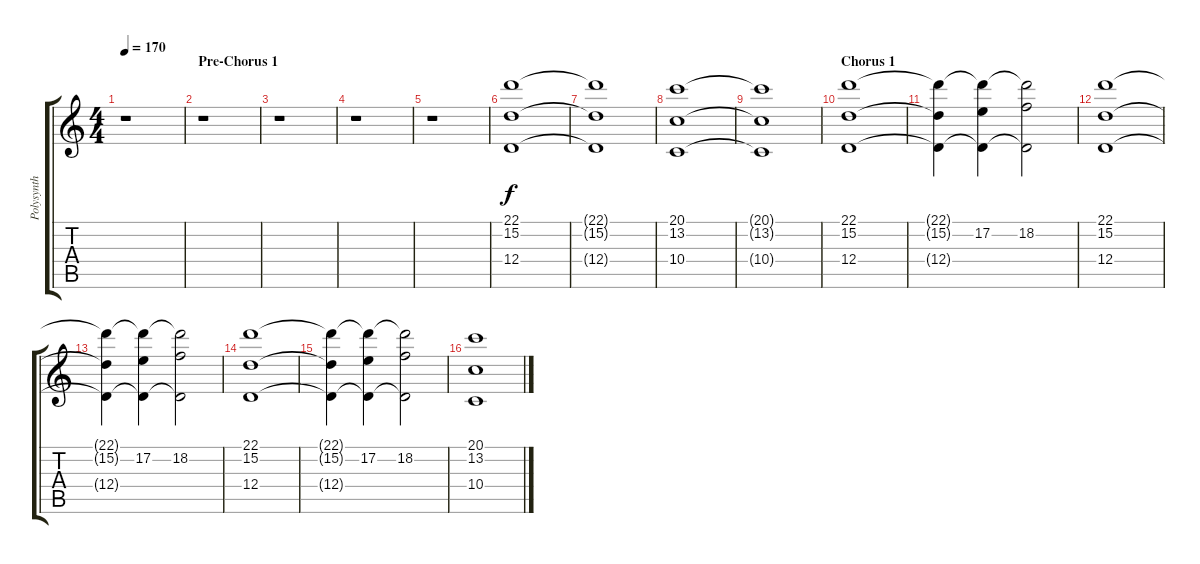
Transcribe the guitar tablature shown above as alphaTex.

\track ("Polysynth" "Polysynth") {instrument pad3polysynth}
\staff {score tabs}
\tuning (E4 B3 G3 D3 A2 D2) {hide}
\ts (4 4)
\tempo 170
\clef g2
\ks c
r.1{dy f} |
\section ("" "Pre-Chorus 1")
r.1 |
r.1 |
r.1 |
r.1 |
(22.1 15.2 12.4).1 |
(22.1{t} 15.2{t} 12.4{t}).1 |
(20.1 13.2 10.4).1 |
(20.1{t} 13.2{t} 10.4{t}).1 |
\section ("" "Chorus 1")
(22.1 15.2 12.4).1 |
(22.1{t} 15.2{t} 12.4{t}).4 (22.1{t} 17.2 12.4{t}).4 (22.1{t} 18.2 12.4{t}).2 |
(22.1 15.2 12.4).1 |
(22.1{t} 15.2{t} 12.4{t}).4 (22.1{t} 17.2 12.4{t}).4 (22.1{t} 18.2 12.4{t}).2 |
(22.1 15.2 12.4).1 |
(22.1{t} 15.2{t} 12.4{t}).4 (22.1{t} 17.2 12.4{t}).4 (22.1{t} 18.2 12.4{t}).2 |
(20.1 13.2 10.4).1
